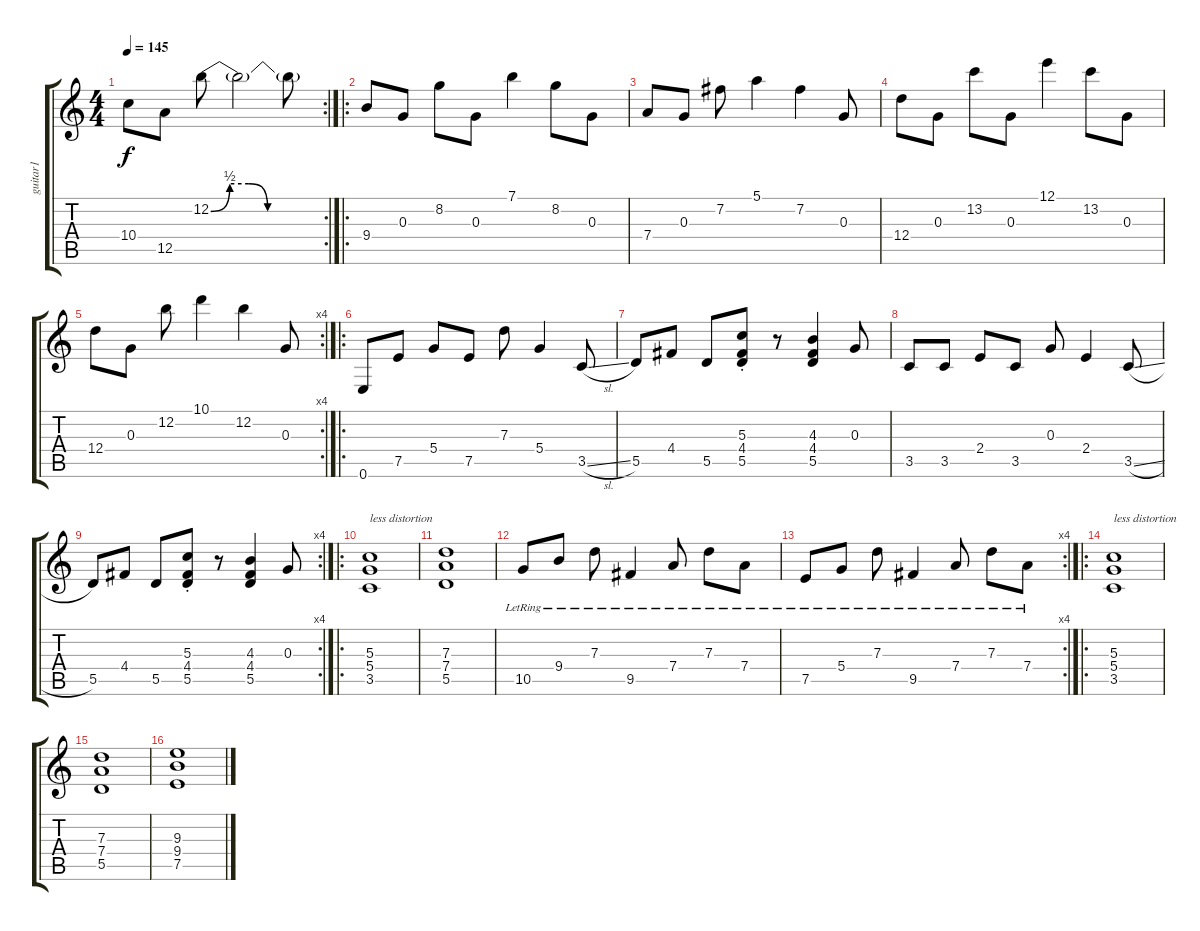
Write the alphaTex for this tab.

\track ("guitar1" "guitar1") {instrument acousticguitarsteel}
\staff {score tabs}
\tuning (E4 B3 G3 D3 A2 E2) {hide}
\rc 2
\ts (4 4)
\tempo 145
\clef g2
\ks c
10.4.8{dy f} 12.5.8 12.2{be (custom 0 0 10 2 20 2 30 0 60 0)}.8 12.2{t}.2 12.2{t}.8 |
\ro
9.4.8 0.3.8 8.2.8 0.3.8 7.1.4 8.2.8 0.3.8 |
7.4.8 0.3.8 7.2.8 5.1.4 7.2.4 0.3.8 |
12.4.8 0.3.8 13.2.8 0.3.8 12.1.4 13.2.8 0.3.8 |
\rc 4
12.4.8 0.3.8 12.2.8 10.1.4 12.2.4 0.3.8 |
\ro
0.6.8 7.5.8 5.4.8 7.5.8 7.3.8 5.4.4 3.5{sl}.8 |
5.5.8 4.4.8 5.5.8 (5.3{st} 4.4 5.5).8 r.8 (4.3 4.4 5.5).4 0.3.8 |
3.5.8 3.5.8 2.4.8 3.5.8 0.3.8 2.4.4 3.5{sl}.8 |
\rc 4
5.5.8 4.4.8 5.5.8 (5.3{st} 4.4 5.5).8 r.8 (4.3 4.4 5.5).4 0.3.8 |
\ro
(5.3 5.4 3.5).1{txt "less distortion "} |
(7.3 7.4 5.5).1 |
10.5{lr}.8 9.4{lr}.8 7.3{lr}.8 9.5{lr}.4 7.4{lr}.8 7.3{lr}.8 7.4{lr}.8 |
\rc 4
7.5{lr}.8 5.4{lr}.8 7.3{lr}.8 9.5{lr}.4 7.4{lr}.8 7.3{lr}.8 7.4{lr}.8 |
\ro
(5.3 5.4 3.5).1{txt "less distortion "} |
(7.3 7.4 5.5).1 |
(9.3 9.4 7.5).1
